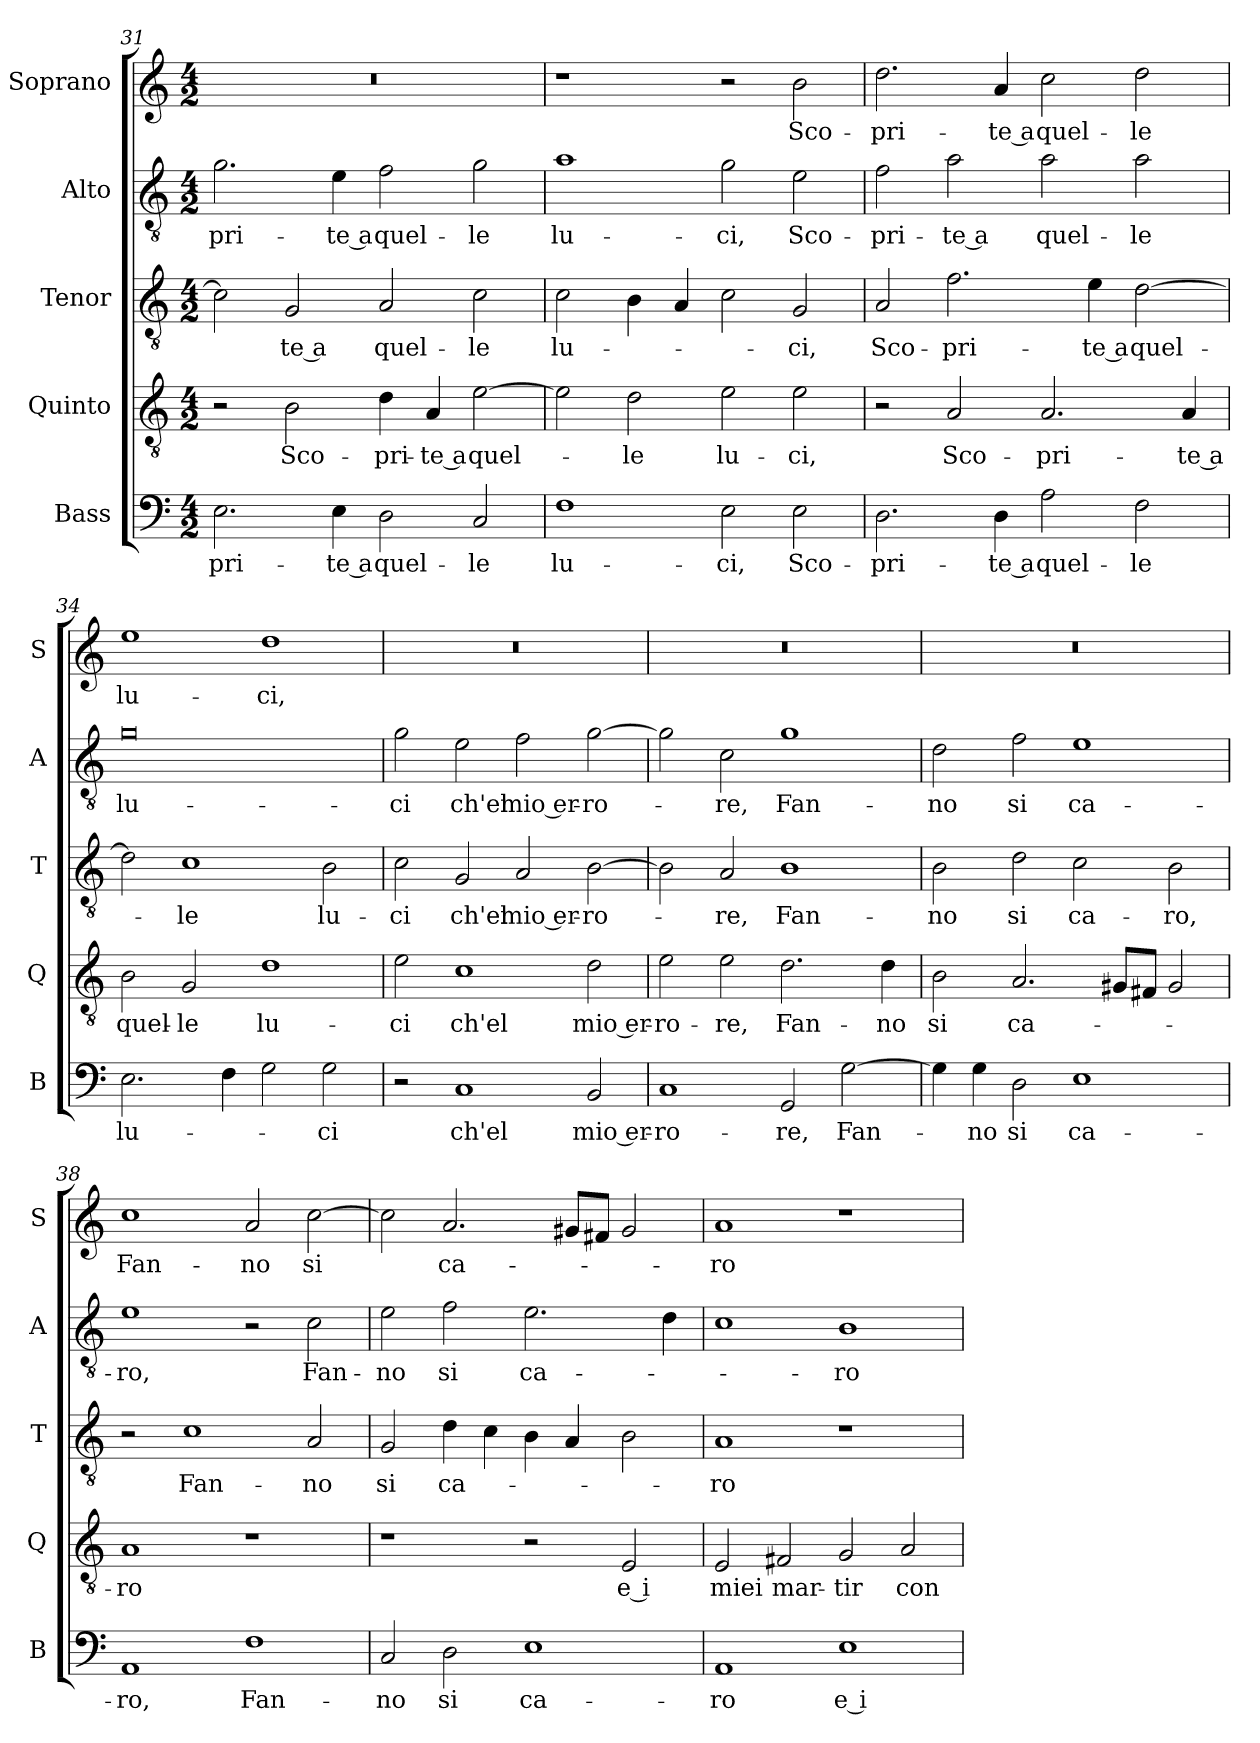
**kern	**text	**kern	**text	**kern	**text	**kern	**text	**kern	**text
*part5	*part5	*part4	*part4	*part3	*part3	*part2	*part2	*part1	*part1
*staff5	*staff5	*staff4	*staff4	*staff3	*staff3	*staff2	*staff2	*staff1	*staff1
*I"Bass	*	*I"Quinto	*	*I"Tenor	*	*I"Alto	*	*I"Soprano	*
*I'B	*	*I'Q	*	*I'T	*	*I'A	*	*I'S	*
*clefF4	*	*clefGv2	*	*clefGv2	*	*clefGv2	*	*clefG2	*
*k[]	*	*k[]	*	*k[]	*	*k[]	*	*k[]	*
*C:	*	*C:	*	*C:	*	*C:	*	*C:	*
*M4/2	*	*M4/2	*	*M4/2	*	*M4/2	*	*M4/2	*
=31	=31	=31	=31	=31	=31	=31	=31	=31	=31
!	!LO:LY:b	!	!	!	!	!	!LO:LY:b	!	!
2.E\	-pri-	2r	.	2c\]	.	2.g\	-pri-	0r	.
!	!	!	!LO:LY:b	!	!LO:LY:b	!	!	!	!
.	.	2B\	Sco-	2G/	-te a	.	.	.	.
!	!LO:LY:b	!	!	!	!	!	!LO:LY:b	!	!
4E\	-te a	.	.	.	.	4e\	-te a	.	.
!	!LO:LY:b	!	!LO:LY:b	!	!LO:LY:b	!	!LO:LY:b	!	!
2D\	quel-	4d\	-pri-	2A/	quel-	2f\	quel-	.	.
!	!	!	!LO:LY:b	!	!	!	!	!	!
.	.	4A/	-te a	.	.	.	.	.	.
!	!LO:LY:b	!	!LO:LY:b	!	!LO:LY:b	!	!LO:LY:b	!	!
2C/	-le	[2e\	quel-	2c\	-le	2g\	-le	.	.
!!LO:LB:g=z
=32	=32	=32	=32	=32	=32	=32	=32	=32	=32
!	!LO:LY:b	!	!	!	!LO:LY:b	!	!LO:LY:b	!	!
1F	lu-	2e\]	.	2c\	lu-	1a	lu-	1r	.
!	!	!	!LO:LY:b	!	!	!	!	!	!
.	.	2d\	-le	4B\	.	.	.	.	.
.	.	.	.	4A/	.	.	.	.	.
!	!LO:LY:b	!	!LO:LY:b	!	!	!	!LO:LY:b	!	!
2E\	-ci,	2e\	lu-	2c\	.	2g\	-ci,	2r	.
!	!LO:LY:b	!	!LO:LY:b	!	!LO:LY:b	!	!LO:LY:b	!	!LO:LY:b
2E\	Sco-	2e\	-ci,	2G/	-ci,	2e\	Sco-	2b\	Sco-
=33	=33	=33	=33	=33	=33	=33	=33	=33	=33
!	!LO:LY:b	!	!	!	!LO:LY:b	!	!LO:LY:b	!	!LO:LY:b
2.D\	-pri-	2r	.	2A/	Sco-	2f\	-pri-	2.dd\	-pri-
!	!	!	!LO:LY:b	!	!LO:LY:b	!	!LO:LY:b	!	!
.	.	2A/	Sco-	2.f\	-pri-	2a\	-te a	.	.
!	!LO:LY:b	!	!	!	!	!	!	!	!LO:LY:b
4D\	-te a	.	.	.	.	.	.	4a/	-te a
!	!LO:LY:b	!	!LO:LY:b	!	!	!	!LO:LY:b	!	!LO:LY:b
2A\	quel-	2.A/	-pri-	.	.	2a\	quel-	2cc\	quel-
!	!	!	!	!	!LO:LY:b	!	!	!	!
.	.	.	.	4e\	-te a	.	.	.	.
!	!LO:LY:b	!	!	!	!LO:LY:b	!	!LO:LY:b	!	!LO:LY:b
2F\	-le	.	.	[2d\	quel-	2a\	-le	2dd\	-le
!	!	!	!LO:LY:b	!	!	!	!	!	!
.	.	4A/	-te a	.	.	.	.	.	.
=34	=34	=34	=34	=34	=34	=34	=34	=34	=34
!	!LO:LY:b	!	!LO:LY:b	!	!	!	!LO:LY:b	!	!LO:LY:b
2.E\	lu-	2B\	quel-	2d\]	.	0g	lu-	1ee	lu-
!	!	!	!LO:LY:b	!	!LO:LY:b	!	!	!	!
.	.	2G/	-le	1c	-le	.	.	.	.
4F\	.	.	.	.	.	.	.	.	.
!	!	!	!LO:LY:b	!	!	!	!	!	!LO:LY:b
2G\	.	1d	lu-	.	.	.	.	1dd	-ci,
!	!LO:LY:b	!	!	!	!LO:LY:b	!	!	!	!
2G\	-ci	.	.	2B\	lu-	.	.	.	.
=35	=35	=35	=35	=35	=35	=35	=35	=35	=35
!	!	!	!LO:LY:b	!	!LO:LY:b	!	!LO:LY:b	!	!
2r	.	2e\	-ci	2c\	-ci	2g\	-ci	0r	.
!	!LO:LY:b	!	!LO:LY:b	!	!LO:LY:b	!	!LO:LY:b	!	!
1C	ch'el	1c	ch'el	2G/	ch'el	2e\	ch'el	.	.
!	!	!	!	!	!LO:LY:b	!	!LO:LY:b	!	!
.	.	.	.	2A/	mio er-	2f\	mio er-	.	.
!	!LO:LY:b	!	!LO:LY:b	!	!LO:LY:b	!	!LO:LY:b	!	!
2BB/	mio er-	2d\	mio er-	[2B\	-ro-	[2g\	-ro-	.	.
!!LO:PB:g=z
=36	=36	=36	=36	=36	=36	=36	=36	=36	=36
!	!LO:LY:b	!	!LO:LY:b	!	!	!	!	!	!
1C	-ro-	2e\	-ro-	2B\]	.	2g\]	.	0r	.
!	!	!	!LO:LY:b	!	!LO:LY:b	!	!LO:LY:b	!	!
.	.	2e\	-re,	2A/	-re,	2c\	-re,	.	.
!	!LO:LY:b	!	!LO:LY:b	!	!LO:LY:b	!	!LO:LY:b	!	!
2GG/	-re,	2.d\	Fan-	1B	Fan-	1g	Fan-	.	.
!	!LO:LY:b	!	!	!	!	!	!	!	!
[2G\	Fan-	.	.	.	.	.	.	.	.
!	!	!	!LO:LY:b	!	!	!	!	!	!
.	.	4d\	-no	.	.	.	.	.	.
=37	=37	=37	=37	=37	=37	=37	=37	=37	=37
!	!	!	!LO:LY:b	!	!LO:LY:b	!	!LO:LY:b	!	!
4G\]	.	2B\	si	2B\	-no	2d\	-no	0r	.
!	!LO:LY:b	!	!	!	!	!	!	!	!
4G\	-no	.	.	.	.	.	.	.	.
!	!LO:LY:b	!	!LO:LY:b	!	!LO:LY:b	!	!LO:LY:b	!	!
2D\	si	2.A/	ca-	2d\	si	2f\	si	.	.
!	!LO:LY:b	!	!	!	!LO:LY:b	!	!LO:LY:b	!	!
1E	ca-	.	.	2c\	ca-	1e	ca-	.	.
.	.	8G#X/L	.	.	.	.	.	.	.
.	.	8F#X/J	.	.	.	.	.	.	.
!	!	!	!	!	!LO:LY:b	!	!	!	!
.	.	2G#/	.	2B\	-ro,	.	.	.	.
=38	=38	=38	=38	=38	=38	=38	=38	=38	=38
!	!LO:LY:b	!	!LO:LY:b	!	!	!	!LO:LY:b	!	!LO:LY:b
1AA	-ro,	1A	-ro	2r	.	1e	-ro,	1cc	Fan-
!	!	!	!	!	!LO:LY:b	!	!	!	!
.	.	.	.	1c	Fan-	.	.	.	.
!	!LO:LY:b	!	!	!	!	!	!	!	!LO:LY:b
1F	Fan-	1r	.	.	.	2r	.	2a/	-no
!	!	!	!	!	!LO:LY:b	!	!LO:LY:b	!	!LO:LY:b
.	.	.	.	2A/	-no	2c\	Fan-	[2cc\	si
=39	=39	=39	=39	=39	=39	=39	=39	=39	=39
!	!LO:LY:b	!	!	!	!LO:LY:b	!	!LO:LY:b	!	!
2C/	-no	1r	.	2G/	si	2e\	-no	2cc\]	.
!	!LO:LY:b	!	!	!	!LO:LY:b	!	!LO:LY:b	!	!LO:LY:b
2D\	si	.	.	4d\	ca-	2f\	si	2.a/	ca-
.	.	.	.	4c\	.	.	.	.	.
!	!LO:LY:b	!	!	!	!	!	!LO:LY:b	!	!
1E	ca-	2r	.	4B\	.	2.e\	ca-	.	.
.	.	.	.	4A/	.	.	.	8g#X/L	.
.	.	.	.	.	.	.	.	8f#X/J	.
!	!	!	!LO:LY:b	!	!	!	!	!	!
.	.	2E/	e i	2B\	.	.	.	2g#/	.
.	.	.	.	.	.	4d\	.	.	.
!!LO:LB:g=z
=40	=40	=40	=40	=40	=40	=40	=40	=40	=40
!	!LO:LY:b	!	!LO:LY:b	!	!LO:LY:b	!	!	!	!LO:LY:b
1AA	-ro	2E/	miei	1A	-ro	1c	.	1a	-ro
!	!	!	!LO:LY:b	!	!	!	!	!	!
.	.	2F#X/	mar-	.	.	.	.	.	.
!	!LO:LY:b	!	!LO:LY:b	!	!	!	!LO:LY:b	!	!
1E	e i	2G/	-tir	1r	.	1B	-ro	1r	.
!	!	!	!LO:LY:b	!	!	!	!	!	!
.	.	2A/	con-	.	.	.	.	.	.
=	=	=	=	=	=	=	=	=	=
*-	*-	*-	*-	*-	*-	*-	*-	*-	*-
